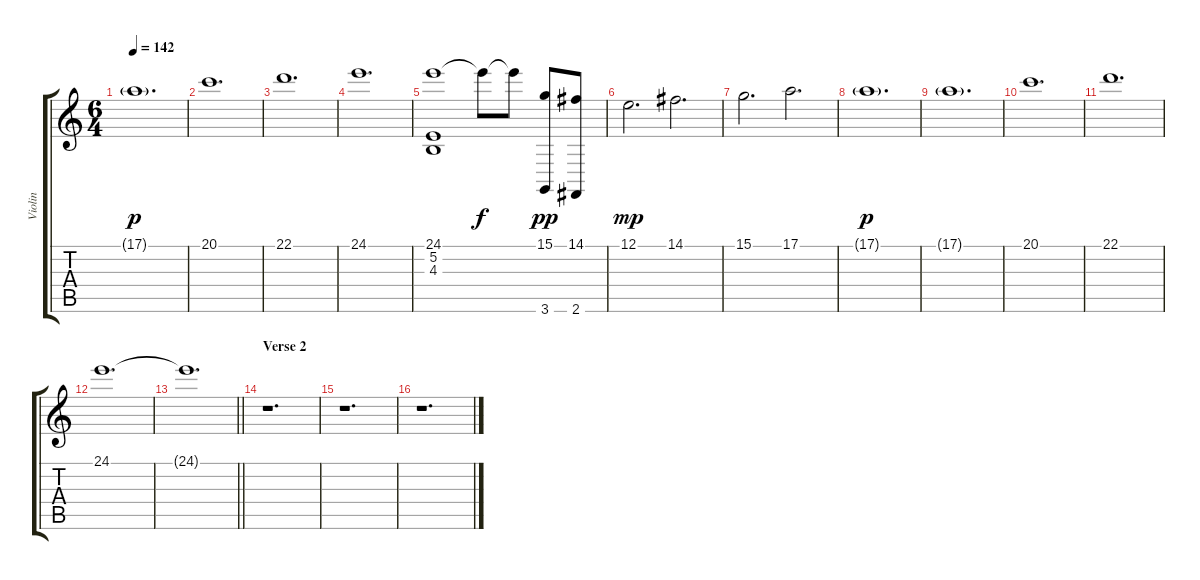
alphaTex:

\track ("Violin" "Violin") {instrument synthstrings2}
\staff {score tabs}
\tuning (E4 B3 G3 D3 A2 E2) {hide}
\ts (6 4)
\tempo 142
\clef g2
\ks c
17.1{g}.1{d dy p} |
20.1.1{d} |
22.1.1{d} |
24.1.1{d} |
(24.1 5.2 4.3).1 24.1{t}.8{dy f} 24.1{t}.8 (15.1 3.6).8{dy pp} (14.1 2.6).8 |
12.1.2{d dy mp volume 12 instrument stringensemble1} 14.1.2{d} |
15.1.2{d} 17.1.2{d} |
17.1{g}.1{d dy p} |
17.1{g}.1{d} |
20.1.1{d} |
22.1.1{d} |
24.1.1{d} |
\barLineRight lightlight
24.1{t}.1{d} |
\section ("" "Verse 2")
r.1{d} |
r.1{d} |
r.1{d}
